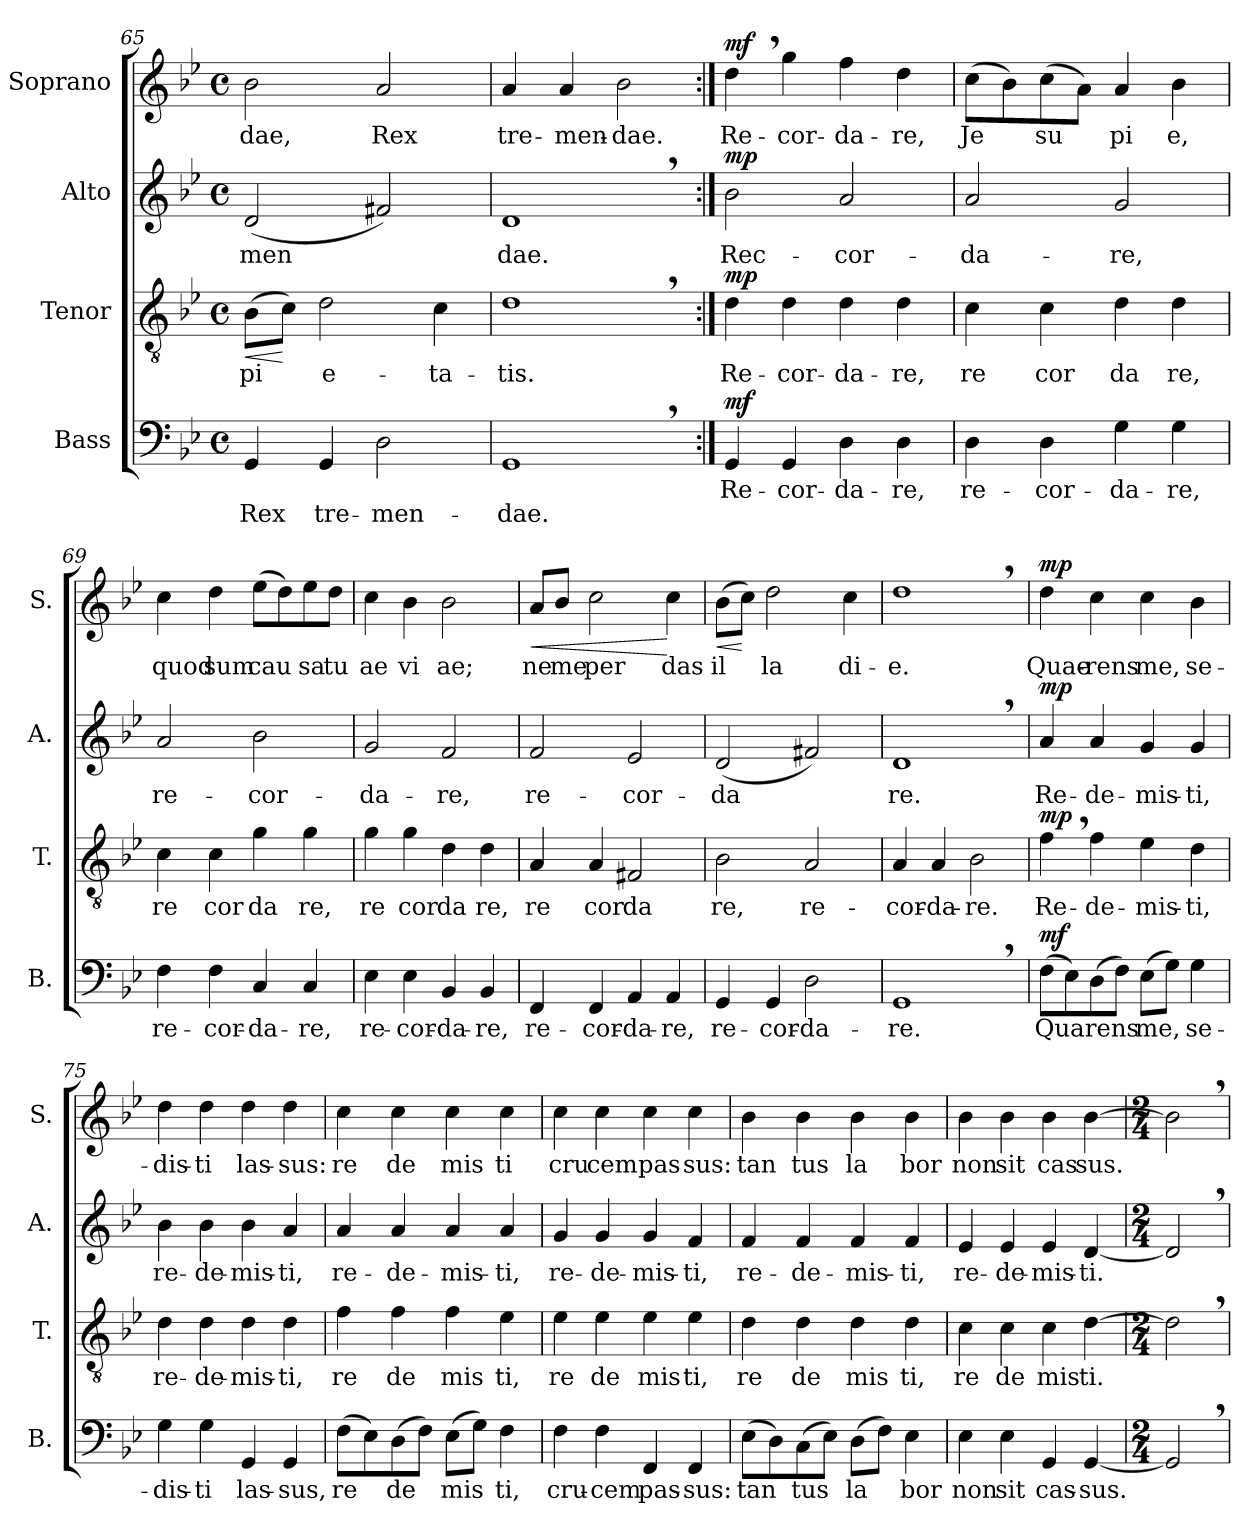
**kern	**text	**text	**dynam	**kern	**text	**dynam	**kern	**text	**dynam	**kern	**text	**dynam
*part4	*part4	*part4	*part4	*part3	*part3	*part3	*part2	*part2	*part2	*part1	*part1	*part1
*staff4	*staff4	*staff4	*staff4	*staff3	*staff3	*staff3	*staff2	*staff2	*staff2	*staff1	*staff1	*staff1
*I"Bass	*	*	*	*I"Tenor	*	*	*I"Alto	*	*	*I"Soprano	*	*
*I'B.	*	*	*	*I'T.	*	*	*I'A.	*	*	*I'S.	*	*
*clefF4	*	*	*	*clefGv2	*	*	*clefG2	*	*	*clefG2	*	*
*k[b-e-]	*	*	*	*k[b-e-]	*	*	*k[b-e-]	*	*	*k[b-e-]	*	*
*B-:	*	*	*	*B-:	*	*	*B-:	*	*	*B-:	*	*
*M4/4	*	*	*	*M4/4	*	*	*M4/4	*	*	*M4/4	*	*
*met(c)	*	*	*	*met(c)	*	*	*met(c)	*	*	*met(c)	*	*
=65	=65	=65	=65	=65	=65	=65	=65	=65	=65	=65	=65	=65
!	!LO:LY:b:cj	!LO:LY:b:cj	!	!	!LO:LY:b:cj	!LO:HP:b	!	!LO:LY:b:cj	!	!	!LO:LY:b:cj	!
4GG/	.	Rex	.	(>8B-\L	pi-	<	(>2d/	-men-	.	2b-\	-dae,	.
!	!	!	!	!	!LO:LY:b:cj	!	!	!	!	!	!	!
.	.	.	.	8c\J)	--	[	.	.	.	.	.	.
!	!LO:LY:b:cj	!LO:LY:b:cj	!	!	!LO:LY:b:cj	!	!	!	!	!	!	!
4GG/	.	tre-	.	2d\	-e-	.	.	.	.	.	.	.
!	!LO:LY:b:cj	!LO:LY:b:cj	!	!	!	!	!	!LO:LY:b:cj	!	!	!LO:LY:b:cj	!
2D\	-	men-	.	.	.	.	2f#X/)	--	.	2a/	Rex	.
!	!	!	!	!	!LO:LY:b:cj	!	!	!	!	!	!	!
.	.	.	.	4c\	-ta-	.	.	.	.	.	.	.
=66	=66	=66	=66	=66	=66	=66	=66	=66	=66	=66	=66	=66
!	!LO:LY:b:cj	!LO:LY:b:cj	!	!	!LO:LY:b:cj	!	!	!LO:LY:b:cj	!	!	!LO:LY:b:cj	!
1GG,>	-	dae.	.	1d,>	-tis.	.	1d,>	-dae.	.	4a/	tre-	.
!	!	!	!	!	!	!	!	!	!	!	!LO:LY:b:cj	!
.	.	.	.	.	.	.	.	.	.	4a/	-men-	.
!	!	!	!	!	!	!	!	!	!	!	!LO:LY:b:cj	!
.	.	.	.	.	.	.	.	.	.	2b-\	-dae.	.
=67:|!	=67:|!	=67:|!	=67:|!	=67:|!	=67:|!	=67:|!	=67:|!	=67:|!	=67:|!	=67:|!	=67:|!	=67:|!
!	!LO:LY:b:cj	!	!LO:DY:a	!	!LO:LY:b:cj	!LO:DY:a	!	!LO:LY:b:cj	!LO:DY:a	!	!LO:LY:b:cj	!LO:DY:a
4GG/	Re-	.	mf	4d\	Re-	mp	2b-\	Rec-	mp	4dd,>\	Re-	mf
!	!LO:LY:b:cj	!	!	!	!LO:LY:b:cj	!	!	!	!	!	!LO:LY:b:cj	!
4GG/	-cor-	.	.	4d\	-cor-	.	.	.	.	4gg\	-cor-	.
!	!LO:LY:b:cj	!	!	!	!LO:LY:b:cj	!	!	!LO:LY:b:cj	!	!	!LO:LY:b:cj	!
4D\	-da-	.	.	4d\	-da-	.	2a/	-cor-	.	4ff\	-da-	.
!	!LO:LY:b:cj	!	!	!	!LO:LY:b:cj	!	!	!	!	!	!LO:LY:b:cj	!
4D\	-re,	.	.	4d\	-re,	.	.	.	.	4dd\	-re,	.
!!LO:PB:g=z
=68	=68	=68	=68	=68	=68	=68	=68	=68	=68	=68	=68	=68
!	!LO:LY:b:cj	!	!	!	!LO:LY:b:cj	!	!	!LO:LY:b:cj	!	!	!LO:LY:b:cj	!
4D\	re-	.	.	4c\	re	.	2a/	-da-	.	(>8cc\L	Je-	.
!	!	!	!	!	!	!	!	!	!	!	!LO:LY:b:cj	!
.	.	.	.	.	.	.	.	.	.	8b-\)	--	.
!	!LO:LY:b:cj	!	!	!	!LO:LY:b:cj	!	!	!	!	!	!LO:LY:b:cj	!
4D\	-cor-	.	.	4c\	cor	.	.	.	.	(>8cc\	-su	.
!	!	!	!	!	!	!	!	!	!	!	!LO:LY:b:cj	!
.	.	.	.	.	.	.	.	.	.	8a\J)	.	.
!	!LO:LY:b:cj	!	!	!	!LO:LY:b:cj	!	!	!LO:LY:b:cj	!	!	!LO:LY:b:cj	!
4G\	-da-	.	.	4d\	da	.	2g/	-re,	.	4a/	pi	.
!	!LO:LY:b:cj	!	!	!	!LO:LY:b:cj	!	!	!	!	!	!LO:LY:b:cj	!
4G\	-re,	.	.	4d\	re,	.	.	.	.	4b-\	e,	.
=69	=69	=69	=69	=69	=69	=69	=69	=69	=69	=69	=69	=69
!	!LO:LY:b:cj	!	!	!	!LO:LY:b:cj	!	!	!LO:LY:b:cj	!	!	!LO:LY:b:cj	!
4F\	re-	.	.	4c\	re	.	2a/	re-	.	4cc\	quod	.
!	!LO:LY:b:cj	!	!	!	!LO:LY:b:cj	!	!	!	!	!	!LO:LY:b:cj	!
4F\	-cor-	.	.	4c\	cor	.	.	.	.	4dd\	sum	.
!	!LO:LY:b:cj	!	!	!	!LO:LY:b:cj	!	!	!LO:LY:b:cj	!	!	!LO:LY:b:cj	!
4C/	-da-	.	.	4g\	da	.	2b-\	-cor-	.	(>8ee-\L	cau-	.
!	!	!	!	!	!	!	!	!	!	!	!LO:LY:b:cj	!
.	.	.	.	.	.	.	.	.	.	8dd\)	--	.
!	!LO:LY:b:cj	!	!	!	!LO:LY:b:cj	!	!	!	!	!	!LO:LY:b:cj	!
4C/	-re,	.	.	4g\	re,	.	.	.	.	8ee-\	-sa	.
!	!	!	!	!	!	!	!	!	!	!	!LO:LY:b:cj	!
.	.	.	.	.	.	.	.	.	.	8dd\J	tu	.
=70	=70	=70	=70	=70	=70	=70	=70	=70	=70	=70	=70	=70
!	!LO:LY:b:cj	!	!	!	!LO:LY:b:cj	!	!	!LO:LY:b:cj	!	!	!LO:LY:b:cj	!
4E-\	re-	.	.	4g\	re	.	2g/	-da-	.	4cc\	ae	.
!	!LO:LY:b:cj	!	!	!	!LO:LY:b:cj	!	!	!	!	!	!LO:LY:b:cj	!
4E-\	-cor-	.	.	4g\	cor	.	.	.	.	4b-\	vi	.
!	!LO:LY:b:cj	!	!	!	!LO:LY:b:cj	!	!	!LO:LY:b:cj	!	!	!LO:LY:b:cj	!
4BB-/	-da-	.	.	4d\	da	.	2f/	-re,	.	2b-\	ae;	.
!	!LO:LY:b:cj	!	!	!	!LO:LY:b:cj	!	!	!	!	!	!	!
4BB-/	-re,	.	.	4d\	re,	.	.	.	.	.	.	.
=71	=71	=71	=71	=71	=71	=71	=71	=71	=71	=71	=71	=71
!	!LO:LY:b:cj	!	!	!	!LO:LY:b:cj	!	!	!LO:LY:b:cj	!	!	!LO:LY:b:cj	!LO:HP:b
4FF/	re-	.	.	4A/	re	.	2f/	re-	.	8a/L	ne	<
!	!	!	!	!	!	!	!	!	!	!	!LO:LY:b:cj	!
.	.	.	.	.	.	.	.	.	.	8b-/J	me	.
!	!LO:LY:b:cj	!	!	!	!LO:LY:b:cj	!	!	!	!	!	!LO:LY:b:cj	!
4FF/	-cor-	.	.	4A/	cor	.	.	.	.	2cc\	per	.
!	!LO:LY:b:cj	!	!	!	!LO:LY:b:cj	!	!	!LO:LY:b:cj	!	!	!	!
4AA/	-da-	.	.	2F#X/	da	.	2e-/	-cor-	.	.	.	.
!	!LO:LY:b:cj	!	!	!	!	!	!	!	!	!	!LO:LY:b:cj	!
4AA/	-re,	.	.	.	.	.	.	.	.	4cc\	das	[
!!LO:PB:g=z
=72	=72	=72	=72	=72	=72	=72	=72	=72	=72	=72	=72	=72
!	!LO:LY:b:cj	!	!	!	!LO:LY:b:cj	!	!	!LO:LY:b:cj	!	!	!LO:LY:b:cj	!LO:HP:b
4GG/	re-	.	.	2B-\	re,	.	(>2d/	-da-	.	(>8b-\L	il-	<
!	!	!	!	!	!	!	!	!	!	!	!LO:LY:b:cj	!
.	.	.	.	.	.	.	.	.	.	8cc\J)	--	[
!	!LO:LY:b:cj	!	!	!	!	!	!	!	!	!	!LO:LY:b:cj	!
4GG/	-cor-	.	.	.	.	.	.	.	.	2dd\	-la	.
!	!LO:LY:b:cj	!	!	!	!LO:LY:b:cj	!	!	!LO:LY:b:cj	!	!	!	!
2D\	-da-	.	.	2A/	re-	.	2f#X/)	--	.	.	.	.
!	!	!	!	!	!	!	!	!	!	!	!LO:LY:b:cj	!
.	.	.	.	.	.	.	.	.	.	4cc\	di-	.
=73	=73	=73	=73	=73	=73	=73	=73	=73	=73	=73	=73	=73
!	!LO:LY:b:cj	!	!	!	!LO:LY:b:cj	!	!	!LO:LY:b:cj	!	!	!LO:LY:b:cj	!
1GG,>	-re.	.	.	4A/	-cor-	.	1d,>	-re.	.	1dd,>	-e.	.
!	!	!	!	!	!LO:LY:b:cj	!	!	!	!	!	!	!
.	.	.	.	4A/	-da-	.	.	.	.	.	.	.
!	!	!	!	!	!LO:LY:b:cj	!	!	!	!	!	!	!
.	.	.	.	2B-\	-re.	.	.	.	.	.	.	.
=74	=74	=74	=74	=74	=74	=74	=74	=74	=74	=74	=74	=74
!	!LO:LY:b:cj	!	!LO:DY:a	!	!LO:LY:b:cj	!LO:DY:a	!	!LO:LY:b:cj	!LO:DY:a	!	!LO:LY:b:cj	!LO:DY:a
(>8F\L	Qua-	.	mf	4f,>\	Re-	mp	4a/	Re-	mp	4dd\	Quae-	mp
!	!LO:LY:b:cj	!	!	!	!	!	!	!	!	!	!	!
8E-\)	--	.	.	.	.	.	.	.	.	.	.	.
!	!LO:LY:b:cj	!	!	!	!LO:LY:b:cj	!	!	!LO:LY:b:cj	!	!	!LO:LY:b:cj	!
(>8D\	-rens-	.	.	4f\	-de-	.	4a/	-de-	.	4cc\	-rens	.
!	!LO:LY:b:cj	!	!	!	!	!	!	!	!	!	!	!
8F\J)	--	.	.	.	.	.	.	.	.	.	.	.
!	!LO:LY:b:cj	!	!	!	!LO:LY:b:cj	!	!	!LO:LY:b:cj	!	!	!LO:LY:b:cj	!
(>8E-\L	-me,	.	.	4e-\	-mis-	.	4g/	-mis-	.	4cc\	me,	.
!	!LO:LY:b:cj	!	!	!	!	!	!	!	!	!	!	!
8G\J)	.	.	.	.	.	.	.	.	.	.	.	.
!	!LO:LY:b:cj	!	!	!	!LO:LY:b:cj	!	!	!LO:LY:b:cj	!	!	!LO:LY:b:cj	!
4G\	se-	.	.	4d\	-ti,	.	4g/	-ti,	.	4b-\	se-	.
=75	=75	=75	=75	=75	=75	=75	=75	=75	=75	=75	=75	=75
!	!LO:LY:b:cj	!	!	!	!LO:LY:b:cj	!	!	!LO:LY:b:cj	!	!	!LO:LY:b:cj	!
4G\	-dis-	.	.	4d\	re-	.	4b-\	re-	.	4dd\	-dis-	.
!	!LO:LY:b:cj	!	!	!	!LO:LY:b:cj	!	!	!LO:LY:b:cj	!	!	!LO:LY:b:cj	!
4G\	-ti	.	.	4d\	-de-	.	4b-\	-de-	.	4dd\	-ti	.
!	!LO:LY:b:cj	!	!	!	!LO:LY:b:cj	!	!	!LO:LY:b:cj	!	!	!LO:LY:b:cj	!
4GG/	las-	.	.	4d\	-mis-	.	4b-\	-mis-	.	4dd\	las-	.
!	!LO:LY:b:cj	!	!	!	!LO:LY:b:cj	!	!	!LO:LY:b:cj	!	!	!LO:LY:b:cj	!
4GG/	-sus,	.	.	4d\	-ti,	.	4a/	-ti,	.	4dd\	-sus:	.
!!LO:PB:g=z
=76	=76	=76	=76	=76	=76	=76	=76	=76	=76	=76	=76	=76
!	!LO:LY:b:cj	!	!	!	!LO:LY:b:cj	!	!	!LO:LY:b:cj	!	!	!LO:LY:b:cj	!
(>8F\L	re-	.	.	4f\	re	.	4a/	re-	.	4cc\	re	.
!	!LO:LY:b:cj	!	!	!	!	!	!	!	!	!	!	!
8E-\)	--	.	.	.	.	.	.	.	.	.	.	.
!	!LO:LY:b:cj	!	!	!	!LO:LY:b:cj	!	!	!LO:LY:b:cj	!	!	!LO:LY:b:cj	!
(>8D\	-de-	.	.	4f\	de	.	4a/	-de-	.	4cc\	de	.
!	!LO:LY:b:cj	!	!	!	!	!	!	!	!	!	!	!
8F\J)	--	.	.	.	.	.	.	.	.	.	.	.
!	!LO:LY:b:cj	!	!	!	!LO:LY:b:cj	!	!	!LO:LY:b:cj	!	!	!LO:LY:b:cj	!
(>8E-\L	-mis-	.	.	4f\	mis	.	4a/	-mis-	.	4cc\	mis	.
!	!LO:LY:b:cj	!	!	!	!	!	!	!	!	!	!	!
8G\J)	--	.	.	.	.	.	.	.	.	.	.	.
!	!LO:LY:b:cj	!	!	!	!LO:LY:b:cj	!	!	!LO:LY:b:cj	!	!	!LO:LY:b:cj	!
4F\	-ti,	.	.	4e-\	ti,	.	4a/	-ti,	.	4cc\	ti	.
=77	=77	=77	=77	=77	=77	=77	=77	=77	=77	=77	=77	=77
!	!LO:LY:b:cj	!	!	!	!LO:LY:b:cj	!	!	!LO:LY:b:cj	!	!	!LO:LY:b:cj	!
4F\	cru-	.	.	4e-\	re	.	4g/	re-	.	4cc\	cru	.
!	!LO:LY:b:cj	!	!	!	!LO:LY:b:cj	!	!	!LO:LY:b:cj	!	!	!LO:LY:b:cj	!
4F\	-cem	.	.	4e-\	de	.	4g/	-de-	.	4cc\	cem	.
!	!LO:LY:b:cj	!	!	!	!LO:LY:b:cj	!	!	!LO:LY:b:cj	!	!	!LO:LY:b:cj	!
4FF/	pas-	.	.	4e-\	mis	.	4g/	-mis-	.	4cc\	pas	.
!	!LO:LY:b:cj	!	!	!	!LO:LY:b:cj	!	!	!LO:LY:b:cj	!	!	!LO:LY:b:cj	!
4FF/	-sus:	.	.	4e-\	ti,	.	4f/	-ti,	.	4cc\	sus:	.
=78	=78	=78	=78	=78	=78	=78	=78	=78	=78	=78	=78	=78
!	!LO:LY:b:cj	!	!	!	!LO:LY:b:cj	!	!	!LO:LY:b:cj	!	!	!LO:LY:b:cj	!
(>8E-\L	tan-	.	.	4d\	re	.	4f/	re-	.	4b-\	tan	.
!	!LO:LY:b:cj	!	!	!	!	!	!	!	!	!	!	!
8D\)	--	.	.	.	.	.	.	.	.	.	.	.
!	!LO:LY:b:cj	!	!	!	!LO:LY:b:cj	!	!	!LO:LY:b:cj	!	!	!LO:LY:b:cj	!
(>8C\	-tus	.	.	4d\	de	.	4f/	-de-	.	4b-\	tus	.
!	!LO:LY:b:cj	!	!	!	!	!	!	!	!	!	!	!
8E-\J)	.	.	.	.	.	.	.	.	.	.	.	.
!	!LO:LY:b:cj	!	!	!	!LO:LY:b:cj	!	!	!LO:LY:b:cj	!	!	!LO:LY:b:cj	!
(>8D\L	la-	.	.	4d\	mis	.	4f/	-mis-	.	4b-\	la	.
!	!LO:LY:b:cj	!	!	!	!	!	!	!	!	!	!	!
8F\J)	--	.	.	.	.	.	.	.	.	.	.	.
!	!LO:LY:b:cj	!	!	!	!LO:LY:b:cj	!	!	!LO:LY:b:cj	!	!	!LO:LY:b:cj	!
4E-\	-bor	.	.	4d\	ti,	.	4f/	-ti,	.	4b-\	bor	.
=79	=79	=79	=79	=79	=79	=79	=79	=79	=79	=79	=79	=79
!	!LO:LY:b:cj	!	!	!	!LO:LY:b:cj	!	!	!LO:LY:b:cj	!	!	!LO:LY:b:cj	!
4E-\	non	.	.	4c\	re	.	4e-/	re-	.	4b-\	non	.
!	!LO:LY:b:cj	!	!	!	!LO:LY:b:cj	!	!	!LO:LY:b:cj	!	!	!LO:LY:b:cj	!
4E-\	sit	.	.	4c\	de	.	4e-/	-de-	.	4b-\	sit	.
!	!LO:LY:b:cj	!	!	!	!LO:LY:b:cj	!	!	!LO:LY:b:cj	!	!	!LO:LY:b:cj	!
4GG/	cas-	.	.	4c\	mis	.	4e-/	-mis-	.	4b-\	cas	.
!	!LO:LY:b:cj	!	!	!	!LO:LY:b:cj	!	!	!LO:LY:b:cj	!	!	!LO:LY:b:cj	!
[>4GG/	-sus.	.	.	[>4d\	ti.	.	[>4d/	-ti.	.	[>4b-\	sus.	.
!!LO:PB:g=z
=80	=80	=80	=80	=80	=80	=80	=80	=80	=80	=80	=80	=80
*M2/4	*	*	*	*M2/4	*	*	*M2/4	*	*	*M2/4	*	*
!	!LO:LY:b:cj	!	!	!	!LO:LY:b:cj	!	!	!LO:LY:b:cj	!	!	!LO:LY:b:cj	!
2GG,>/]	.	.	.	2d,>\]	.	.	2d,>/]	.	.	2b-,>\]	.	.
=	=	=	=	=	=	=	=	=	=	=	=	=
*-	*-	*-	*-	*-	*-	*-	*-	*-	*-	*-	*-	*-
